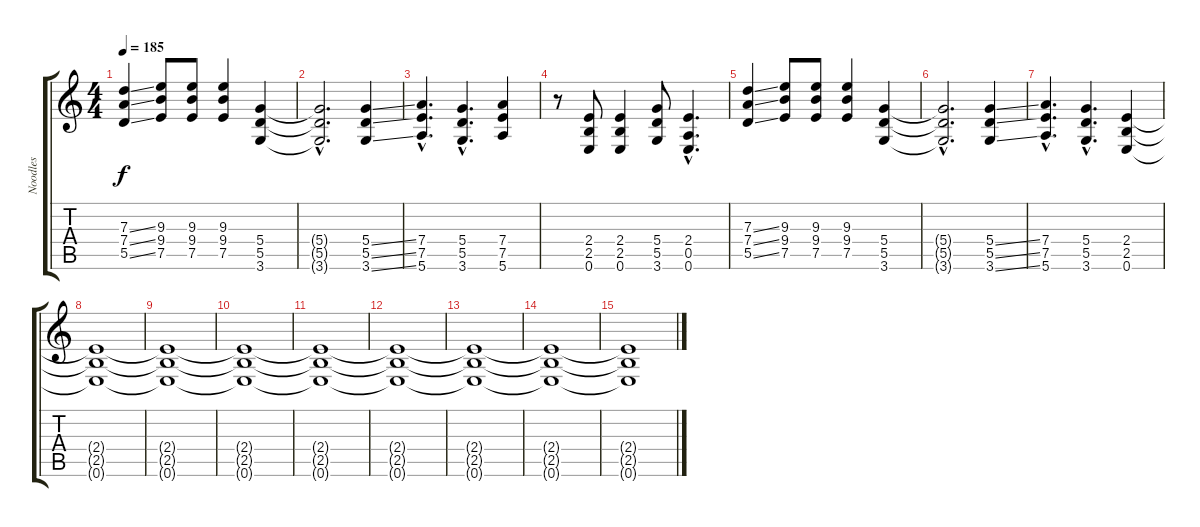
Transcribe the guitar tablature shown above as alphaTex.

\track ("Noodles" "Noodles") {instrument distortionguitar}
\staff {score tabs}
\tuning (E4 B3 G3 D3 A2 E2) {hide}
\ts (4 4)
\tempo 185
\clef g2
\ks c
(7.3{ss} 7.4{ss} 5.5{ss}).4{dy f} (9.3 9.4 7.5).8 (9.3 9.4 7.5).8 (9.3 9.4 7.5).4 (5.4 5.5 3.6).4 |
(5.4{hac t} 5.5{hac t} 3.6{hac t}).2{d} (5.4{ss} 5.5{ss} 3.6{ss}).4 |
(7.4{hac} 7.5{hac} 5.6{hac}).4{d} (5.4{hac} 5.5{hac} 3.6{hac}).4{d} (7.4 7.5 5.6).4 |
r.8 (2.4 2.5 0.6).8 (2.4 2.5 0.6).4 (5.4 5.5 3.6).8 (2.4{hac} 0.5{hac} 0.6{hac}).4{d} |
(7.3{ss} 7.4{ss} 5.5{ss}).4 (9.3 9.4 7.5).8 (9.3 9.4 7.5).8 (9.3 9.4 7.5).4 (5.4 5.5 3.6).4 |
(5.4{hac t} 5.5{hac t} 3.6{hac t}).2{d} (5.4{ss} 5.5{ss} 3.6{ss}).4 |
(7.4{hac} 7.5{hac} 5.6{hac}).4{d} (5.4{hac} 5.5{hac} 3.6{hac}).4{d} (2.4 2.5 0.6).4 |
(2.4{t} 2.5{t} 0.6{t}).1 |
(2.4{t} 2.5{t} 0.6{t}).1 |
(2.4{t} 2.5{t} 0.6{t}).1{volume 11} |
(2.4{t} 2.5{t} 0.6{t}).1{volume 8} |
(2.4{t} 2.5{t} 0.6{t}).1{volume 6} |
(2.4{t} 2.5{t} 0.6{t}).1{volume 4} |
(2.4{t} 2.5{t} 0.6{t}).1{volume 2} |
(2.4{t} 2.5{t} 0.6{t}).1{volume 0}
